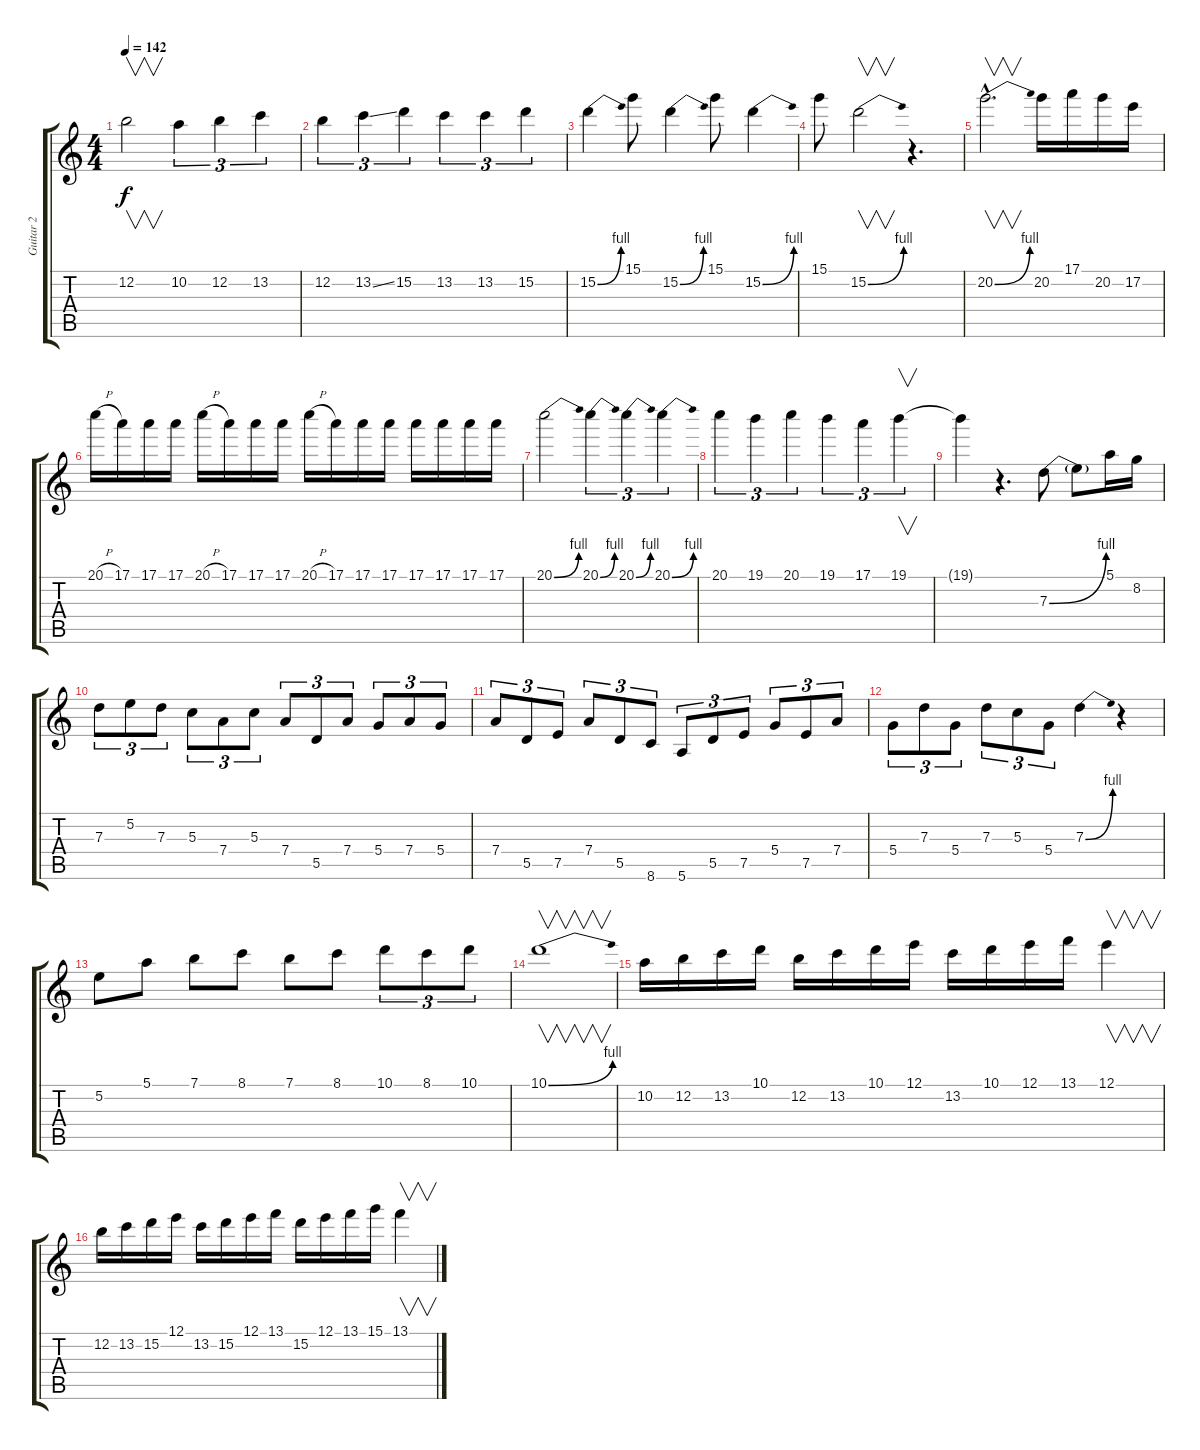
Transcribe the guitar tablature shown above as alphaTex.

\track ("Guitar 2" "Guitar 2") {instrument overdrivenguitar}
\staff {score tabs}
\tuning (E4 B3 G3 D3 A2 E2) {hide}
\ts (4 4)
\tempo 142
\clef g2
\ks c
12.2.2{v dy f} 10.2.4{tu (3 2)} 12.2.4{tu (3 2)} 13.2.4{tu (3 2)} |
12.2.4{tu (3 2)} 13.2{ss}.4{tu (3 2)} 15.2.4{tu (3 2)} 13.2.4{tu (3 2)} 13.2.4{tu (3 2)} 15.2.4{tu (3 2)} |
15.2{be (bend 0 0 60 4)}.4 15.1.8 15.2{be (bend 0 0 60 4)}.4 15.1.8 15.2{be (bend 0 0 60 4)}.4 |
15.1.8 15.2{be (bend 0 0 60 4)}.2{v} r.4{d} |
20.2{be (bend 0 0 60 4) hac}.2{v d} 20.2.16 17.1.16 20.2.16 17.2.16 |
20.1{h}.16 17.1.16 17.1.16 17.1.16 20.1{h}.16 17.1.16 17.1.16 17.1.16 20.1{h}.16 17.1.16 17.1.16 17.1.16 17.1.16 17.1.16 17.1.16 17.1.16 |
20.1{be (bend 0 0 60 4)}.2 20.1{be (bend 0 0 60 4)}.4{tu (3 2)} 20.1{be (bend 0 0 60 4)}.4{tu (3 2)} 20.1{be (bend 0 0 60 4)}.4{tu (3 2)} |
20.1.4{tu (3 2)} 19.1.4{tu (3 2)} 20.1.4{tu (3 2)} 19.1.4{tu (3 2)} 17.1.4{tu (3 2)} 19.1.4{v tu (3 2)} |
19.1{t}.4 r.4{d} 7.3{be (bend 0 0 60 4)}.8 7.3{t}.8 5.1.16 8.2.16 |
7.3.8{tu (3 2)} 5.2.8{tu (3 2)} 7.3.8{tu (3 2)} 5.3.8{tu (3 2)} 7.4.8{tu (3 2)} 5.3.8{tu (3 2)} 7.4.8{tu (3 2)} 5.5.8{tu (3 2)} 7.4.8{tu (3 2)} 5.4.8{tu (3 2)} 7.4.8{tu (3 2)} 5.4.8{tu (3 2)} |
7.4.8{tu (3 2)} 5.5.8{tu (3 2)} 7.5.8{tu (3 2)} 7.4.8{tu (3 2)} 5.5.8{tu (3 2)} 8.6.8{tu (3 2)} 5.6.8{tu (3 2)} 5.5.8{tu (3 2)} 7.5.8{tu (3 2)} 5.4.8{tu (3 2)} 7.5.8{tu (3 2)} 7.4.8{tu (3 2)} |
5.4.8{tu (3 2)} 7.3.8{tu (3 2)} 5.4.8{tu (3 2)} 7.3.8{tu (3 2)} 5.3.8{tu (3 2)} 5.4.8{tu (3 2)} 7.3{be (bend 0 0 60 4)}.4 r.4 |
5.2.8 5.1.8 7.1.8 8.1.8 7.1.8 8.1.8 10.1.8{tu (3 2)} 8.1.8{tu (3 2)} 10.1.8{tu (3 2)} |
10.1{be (bend 0 0 60 4)}.1{v} |
10.2.16 12.2.16 13.2.16 10.1.16 12.2.16 13.2.16 10.1.16 12.1.16 13.2.16 10.1.16 12.1.16 13.1.16 12.1.4{v} |
12.2.16 13.2.16 15.2.16 12.1.16 13.2.16 15.2.16 12.1.16 13.1.16 15.2.16 12.1.16 13.1.16 15.1.16 13.1.4{v}
